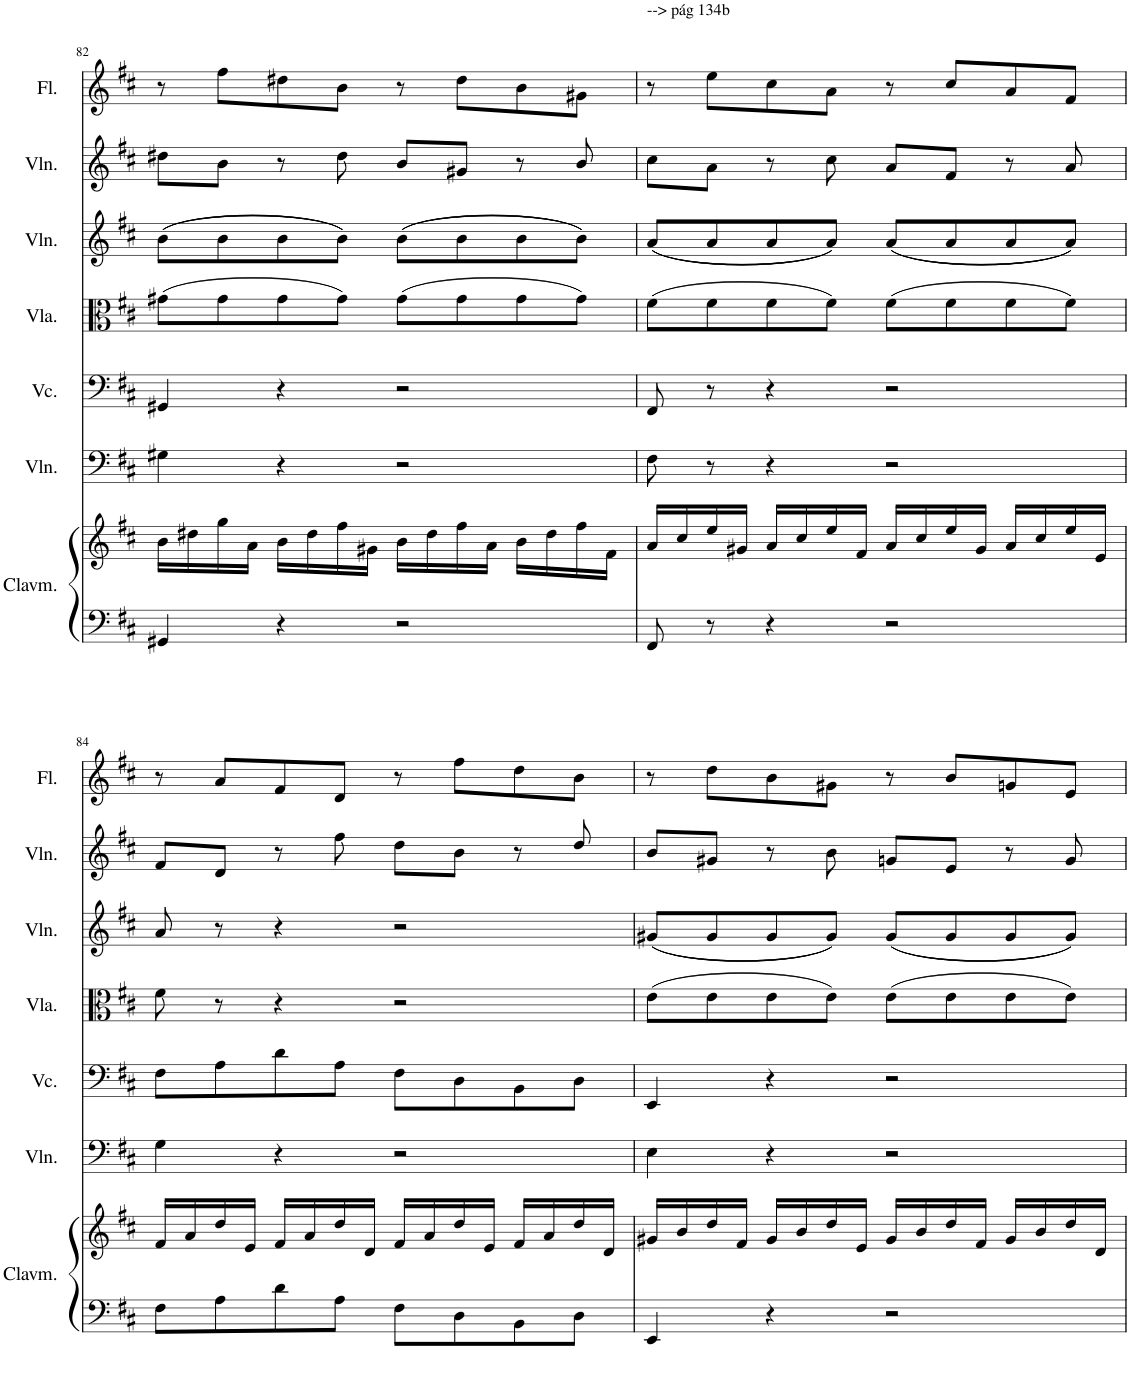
**kern	**kern	**kern	**kern	**kern	**kern	**kern	**kern
*part7	*part7	*part6	*part5	*part4	*part3	*part2	*part1
*staff8	*staff7	*staff6	*staff5	*staff4	*staff3	*staff2	*staff1
*I"Clavicémbalo	*	*I"Violón	*I"Violonchelo	*I"Viola	*I"Violín	*I"Violín	*I"Flauta
*I'Clavm.	*	*I'Vln.	*I'Vc.	*I'Vla.	*I'Vln.	*I'Vln.	*I'Fl.
!!LO:PB:g=z
*clefF4	*clefG2	*clefF4	*clefF4	*clefC3	*clefG2	*clefG2	*clefG2
*	*	*ITrd7c12	*	*	*	*	*
*k[f#c#]	*k[f#c#]	*k[f#c#]	*k[f#c#]	*k[f#c#]	*k[f#c#]	*k[f#c#]	*k[f#c#]
*M2/2	*M2/2	*M2/2	*M2/2	*M2/2	*M2/2	*M2/2	*M2/2
*met(c|)	*met(c|)	*met(c|)	*met(c|)	*met(c|)	*met(c|)	*met(c|)	*met(c|)
=82	=82	=82	=82	=82	=82	=82	=82
4GG#X/	16b\LL	4G#X\	4GG#X/	(8g#X\L	((8b\L	8dd#X\L	8r
.	16dd#X\	.	.	.	.	.	.
.	16gg\	.	.	8g#\	8b\	8b\J	8ff#\L
.	16a\JJ	.	.	.	.	.	.
4r	16b\LL	4r	4r	8g#\	8b\	8r	8dd#X\
.	16dd#\	.	.	.	.	.	.
.	16ff#\	.	.	8g#\J)	8b\J))	8dd#\	8b\J
.	16g#X\JJ	.	.	.	.	.	.
2r	16b\LL	2r	2r	(8g#\L	((8b\L	8b/L	8r
.	16dd#\	.	.	.	.	.	.
.	16ff#\	.	.	8g#\	8b\	8g#X/J	8dd#\L
.	16a\JJ	.	.	.	.	.	.
.	16b\LL	.	.	8g#\	8b\	8r	8b\
.	16dd#\	.	.	.	.	.	.
.	16ff#\	.	.	8g#\J)	8b\J))	8b/	8g#X\J
.	16f#\JJ	.	.	.	.	.	.
=83	=83	=83	=83	=83	=83	=83	=83
!	!	!	!	!	!	!	!LO:TX:a:t=--> pág 134b
8FF#/	16a/LL	8F#\	8FF#/	(8f#\L	((8a/L	8cc#\L	8r
.	16cc#/	.	.	.	.	.	.
8r	16ee/	8r	8r	8f#\	8a/	8a\J	8ee\L
.	16g#X/JJ	.	.	.	.	.	.
4r	16a/LL	4r	4r	8f#\	8a/	8r	8cc#\
.	16cc#/	.	.	.	.	.	.
.	16ee/	.	.	8f#\J)	8a/J))	8cc#\	8a\J
.	16f#/JJ	.	.	.	.	.	.
2r	16a/LL	2r	2r	(8f#\L	((8a/L	8a/L	8r
.	16cc#/	.	.	.	.	.	.
.	16ee/	.	.	8f#\	8a/	8f#/J	8cc#/L
.	16g#/JJ	.	.	.	.	.	.
.	16a/LL	.	.	8f#\	8a/	8r	8a/
.	16cc#/	.	.	.	.	.	.
.	16ee/	.	.	8f#\J)	8a/J))	8a/	8f#/J
.	16e/JJ	.	.	.	.	.	.
!!LO:LB:g=z
=84	=84	=84	=84	=84	=84	=84	=84
8F#\L	16f#/LL	4G\	8F#\L	8f#\	8a/	8f#/L	8r
.	16a/	.	.	.	.	.	.
8A\	16dd/	.	8A\	8r	8r	8d/J	8a/L
.	16e/JJ	.	.	.	.	.	.
8d\	16f#/LL	4r	8d\	4r	4r	8r	8f#/
.	16a/	.	.	.	.	.	.
8A\J	16dd/	.	8A\J	.	.	8ff#\	8d/J
.	16d/JJ	.	.	.	.	.	.
8F#\L	16f#/LL	2r	8F#\L	2r	2r	8dd\L	8r
.	16a/	.	.	.	.	.	.
8D\	16dd/	.	8D\	.	.	8b\J	8ff#\L
.	16e/JJ	.	.	.	.	.	.
8BB\	16f#/LL	.	8BB\	.	.	8r	8dd\
.	16a/	.	.	.	.	.	.
8D\J	16dd/	.	8D\J	.	.	8dd/	8b\J
.	16d/JJ	.	.	.	.	.	.
=85	=85	=85	=85	=85	=85	=85	=85
4EE/	16g#X/LL	4E\	4EE/	(8e\L	((8g#X/L	8b/L	8r
.	16b/	.	.	.	.	.	.
.	16dd/	.	.	8e\	8g#/	8g#X/J	8dd\L
.	16f#/JJ	.	.	.	.	.	.
4r	16g#/LL	4r	4r	8e\	8g#/	8r	8b\
.	16b/	.	.	.	.	.	.
.	16dd/	.	.	8e\J)	8g#/J))	8b\	8g#X\J
.	16e/JJ	.	.	.	.	.	.
2r	16g#/LL	2r	2r	(8e\L	((8g#/L	8gn/L	8r
.	16b/	.	.	.	.	.	.
.	16dd/	.	.	8e\	8g#/	8e/J	8b/L
.	16f#/JJ	.	.	.	.	.	.
.	16g#/LL	.	.	8e\	8g#/	8r	8gn/
.	16b/	.	.	.	.	.	.
.	16dd/	.	.	8e\J)	8g#/J))	8g/	8e/J
.	16d/JJ	.	.	.	.	.	.
=	=	=	=	=	=	=	=
*-	*-	*-	*-	*-	*-	*-	*-
